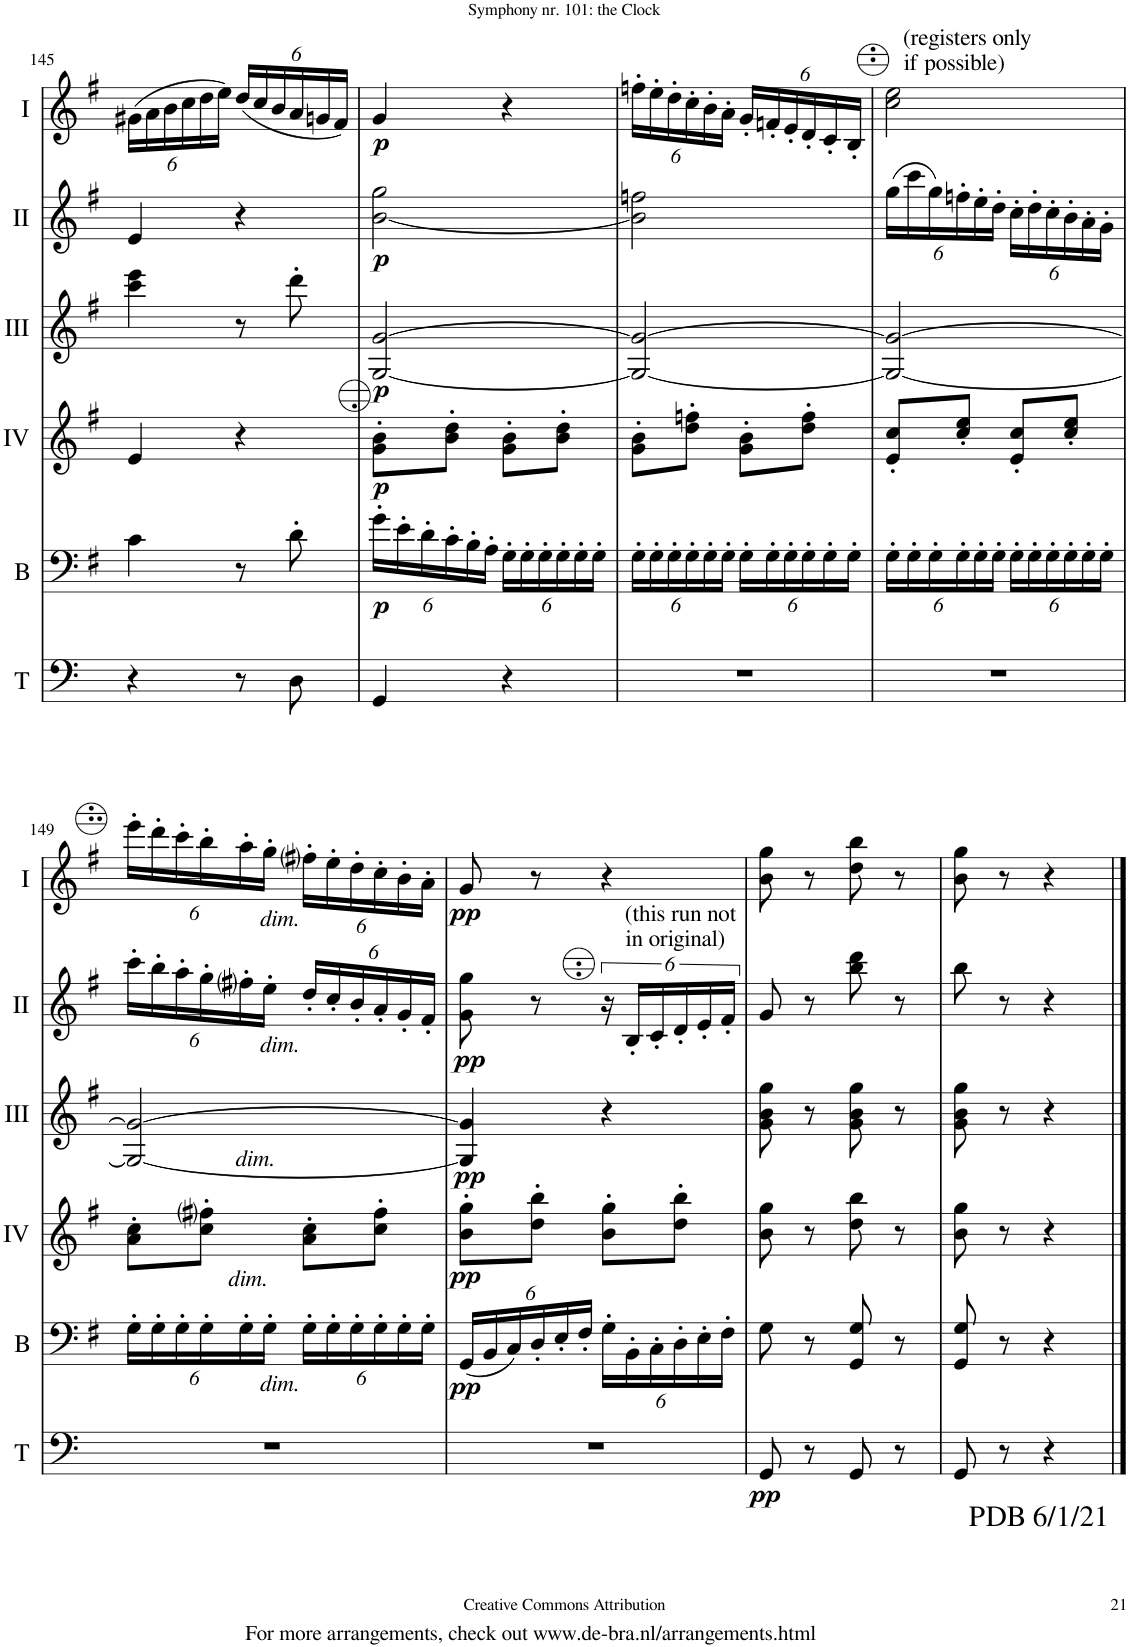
**kern	**dynam	**kern	**dynam	**kern	**dynam	**kern	**dynam	**kern	**dynam	**kern	**dynam
*part6	*part6	*part5	*part5	*part4	*part4	*part3	*part3	*part2	*part2	*part1	*part1
*staff6	*staff6	*staff5	*staff5	*staff4	*staff4	*staff3	*staff3	*staff2	*staff2	*staff1	*staff1
*I"Timpani (D, G)	*	*I"Bass	*	*I"Acc. 4	*	*I"Acc. 3	*	*I"Acc. 2	*	*I"Acc. 1	*
*I'T	*	*I'B	*	*	*	*	*	*	*	*	*
!!LO:PB:g=z
*clefF4	*	*clefF4	*	*clefG2	*	*clefG2	*	*clefG2	*	*clefG2	*
*	*	*Trd7c12	*	*Trd7c12	*	*Trd7c12	*	*	*	*	*
*k[]	*	*k[f#]	*	*k[f#]	*	*k[f#]	*	*k[f#]	*	*k[f#]	*
*M2/4	*	*M2/4	*	*M2/4	*	*M2/4	*	*M2/4	*	*M2/4	*
*	*	*	*	*	*	*	*	*	*	*Xbrackettup	*
=145	=145	=145	=145	=145	=145	=145	=145	=145	=145	=145	=145
4r	.	4c\	.	4e/	.	4ccc\ 4eee\	.	4e/	.	(24g#X\LL	.
.	.	.	.	.	.	.	.	.	.	24a\	.
.	.	.	.	.	.	.	.	.	.	24b\	.
.	.	.	.	.	.	.	.	.	.	24cc\	.
.	.	.	.	.	.	.	.	.	.	24dd\	.
.	.	.	.	.	.	.	.	.	.	24ee\JJ)	.
8r	.	8r	.	4r	.	8r	.	4r	.	(24dd/LL	.
.	.	.	.	.	.	.	.	.	.	24cc/	.
.	.	.	.	.	.	.	.	.	.	24b/	.
8D\	.	8d'\	.	.	.	8ddd'\	.	.	.	24a/	.
.	.	.	.	.	.	.	.	.	.	24gn/	.
.	.	.	.	.	.	.	.	.	.	24f#/JJ)	.
=146	=146	=146	=146	=146	=146	=146	=146	=146	=146	=146	=146
*	*	*Xbrackettup	*	*	*	*	*	*	*	*	*
!	!	!	!LO:DY:b	!	!LO:DY:b	!	!LO:DY:b	!	!LO:DY:b	!	!LO:DY:b
4GG/	.	24g'\LL	p	8g\' 8b\'L	p	[2G/ [2g/	p	[2b\ 2gg\	p	4g/	p
.	.	24e'\	.	.	.	.	.	.	.	.	.
.	.	24d'\	.	.	.	.	.	.	.	.	.
.	.	24c'\	.	8b\' 8dd\'J	.	.	.	.	.	.	.
.	.	24B'\	.	.	.	.	.	.	.	.	.
.	.	24A'\JJ	.	.	.	.	.	.	.	.	.
4r	.	24G'\LL	.	8g\' 8b\'L	.	.	.	.	.	4r	.
.	.	24G'\	.	.	.	.	.	.	.	.	.
.	.	24G'\	.	.	.	.	.	.	.	.	.
.	.	24G'\	.	8b\' 8dd\'J	.	.	.	.	.	.	.
.	.	24G'\	.	.	.	.	.	.	.	.	.
.	.	24G'\JJ	.	.	.	.	.	.	.	.	.
=147	=147	=147	=147	=147	=147	=147	=147	=147	=147	=147	=147
2r	.	24G'\LL	.	8g\' 8b\'L	.	2G/_ 2g/_	.	2b\] 2ffn\	.	24ffn'\LL	.
.	.	24G'\	.	.	.	.	.	.	.	24ee'\	.
.	.	24G'\	.	.	.	.	.	.	.	24dd'\	.
.	.	24G'\	.	8dd\' 8ffn\'J	.	.	.	.	.	24cc'\	.
.	.	24G'\	.	.	.	.	.	.	.	24b'\	.
.	.	24G'\JJ	.	.	.	.	.	.	.	24a'\JJ	.
.	.	24G'\LL	.	8g\' 8b\'L	.	.	.	.	.	24g'/LL	.
.	.	24G'\	.	.	.	.	.	.	.	24fn'/	.
.	.	24G'\	.	.	.	.	.	.	.	24e'/	.
.	.	24G'\	.	8dd\' 8ff\'J	.	.	.	.	.	24d'/	.
.	.	24G'\	.	.	.	.	.	.	.	24c'/	.
.	.	24G'\JJ	.	.	.	.	.	.	.	24B'/JJ	.
=148	=148	=148	=148	=148	=148	=148	=148	=148	=148	=148	=148
*	*	*	*	*	*	*	*	*Xbrackettup	*	*	*
!	!	!	!	!	!	!	!	!	!	!LO:TX:a:t=(registers only	!
!	!	!	!	!	!	!	!	!	!	!LO:TX:a:t=if possible)	!
2r	.	24G'\LL	.	8e/' 8cc/'L	.	2G/_ 2g/_	.	(24gg\LL	.	2cc\ 2ee\	.
.	.	24G'\	.	.	.	.	.	24ccc\	.	.	.
.	.	24G'\	.	.	.	.	.	24gg\)	.	.	.
.	.	24G'\	.	8cc/' 8ee/'J	.	.	.	24ffn'\	.	.	.
.	.	24G'\	.	.	.	.	.	24ee'\	.	.	.
.	.	24G'\JJ	.	.	.	.	.	24dd'\JJ	.	.	.
.	.	24G'\LL	.	8e/' 8cc/'L	.	.	.	24cc'\LL	.	.	.
.	.	24G'\	.	.	.	.	.	24dd'\	.	.	.
.	.	24G'\	.	.	.	.	.	24cc'\	.	.	.
.	.	24G'\	.	8cc/' 8ee/'J	.	.	.	24b'\	.	.	.
.	.	24G'\	.	.	.	.	.	24a'\	.	.	.
.	.	24G'\JJ	.	.	.	.	.	24g'\JJ	.	.	.
!!LO:LB:g=z
=149	=149	=149	=149	=149	=149	=149	=149	=149	=149	=149	=149
!	!	!	!	!	!	!LO:TX:b:i:t=dim.	!	!	!	!	!
2r	.	24G'\LL	.	8a\' 8cc\'L	.	2G/_ 2g/_	.	24ccc'\LL	.	24eee'\LL	.
.	.	24G'\	.	.	.	.	.	24bb'\	.	24ddd'\	.
.	.	24G'\	.	.	.	.	.	24aa'\	.	24ccc'\	.
!	!	!	!	!LO:TX:b:i:t=dim.	!	!	!	!	!	!	!
.	.	24G'\	.	8cc\' 8ff#i\'J	.	.	.	24gg'\	.	24bb'\	.
.	.	24G'\	.	.	.	.	.	24ff#i'\	.	24aa'\	.
!	!	!	!	!	!	!	!	!	!	!LO:TX:b:i:t=dim.	!
!	!	!	!	!	!	!	!	!LO:TX:b:i:t=dim.	!	!	!
!	!	!LO:TX:b:i:t=dim.	!	!	!	!	!	!	!	!	!
.	.	24G'\JJ	.	.	.	.	.	24ee'\JJ	.	24gg'\JJ	.
.	.	24G'\LL	.	8a\' 8cc\'L	.	.	.	24dd'/LL	.	24ff#i'\LL	.
.	.	24G'\	.	.	.	.	.	24cc'/	.	24ee'\	.
.	.	24G'\	.	.	.	.	.	24b'/	.	24dd'\	.
.	.	24G'\	.	8cc\' 8ff#\'J	.	.	.	24a'/	.	24cc'\	.
.	.	24G'\	.	.	.	.	.	24g'/	.	24b'\	.
.	.	24G'\JJ	.	.	.	.	.	24f#'/JJ	.	24a'\JJ	.
=150	=150	=150	=150	=150	=150	=150	=150	=150	=150	=150	=150
!	!	!	!LO:DY:b	!	!LO:DY:b	!	!LO:DY:b	!	!LO:DY:b	!	!LO:DY:b
2r	.	(24GG/LL	pp	8b\' 8gg\'L	pp	4G/] 4g/]	pp	8g\ 8gg\	pp	8g/	pp
.	.	24BB/	.	.	.	.	.	.	.	.	.
.	.	24C/)	.	.	.	.	.	.	.	.	.
.	.	24D'/	.	8dd\' 8bb\'J	.	.	.	8r	.	8r	.
.	.	24E'/	.	.	.	.	.	.	.	.	.
.	.	24F#'/JJ	.	.	.	.	.	.	.	.	.
*	*	*	*	*	*	*	*	*brackettup	*	*	*
.	.	24G'\LL	.	8b\' 8gg\'L	.	4r	.	24r	.	4r	.
!	!	!	!	!	!	!	!	!LO:TX:a:t=(this run not	!	!	!
!	!	!	!	!	!	!	!	!LO:TX:a:t=in original)	!	!	!
.	.	24BB'\	.	.	.	.	.	24BB'/LL	.	.	.
.	.	24C'\	.	.	.	.	.	24C'/	.	.	.
.	.	24D'\	.	8dd\' 8bb\'J	.	.	.	24D'/	.	.	.
.	.	24E'\	.	.	.	.	.	24E'/	.	.	.
.	.	24F#'\JJ	.	.	.	.	.	24F#'/JJ	.	.	.
=151	=151	=151	=151	=151	=151	=151	=151	=151	=151	=151	=151
!	!LO:DY:b	!	!	!	!	!	!	!	!	!	!
8GG/	pp	8G\	.	8b\ 8gg\	.	8g\ 8b\ 8gg\	.	8G/	.	8b\ 8gg\	.
8r	.	8r	.	8r	.	8r	.	8r	.	8r	.
8GG/	.	8GG/ 8G/	.	8dd\ 8bb\	.	8g\ 8b\ 8gg\	.	8b\ 8dd\	.	8dd\ 8bb\	.
8r	.	8r	.	8r	.	8r	.	8r	.	8r	.
=152	=152	=152	=152	=152	=152	=152	=152	=152	=152	=152	=152
!	!	!	!	!	!	!	!	!	!	!LO:TX:b:t=PDB 6/1/21	!
!	!	!	!	!	!	!	!	!	!	!LO:TX:b:t=For more arrangements, check out www.de-bra.nl/arrangements.html	!
8GG/	.	8GG/ 8G/	.	8b\ 8gg\	.	8g\ 8b\ 8gg\	.	8b\	.	8b\ 8gg\	.
8r	.	8r	.	8r	.	8r	.	8r	.	8r	.
4r	.	4r	.	4r	.	4r	.	4r	.	4r	.
==	==	==	==	==	==	==	==	==	==	==	==
*-	*-	*-	*-	*-	*-	*-	*-	*-	*-	*-	*-
